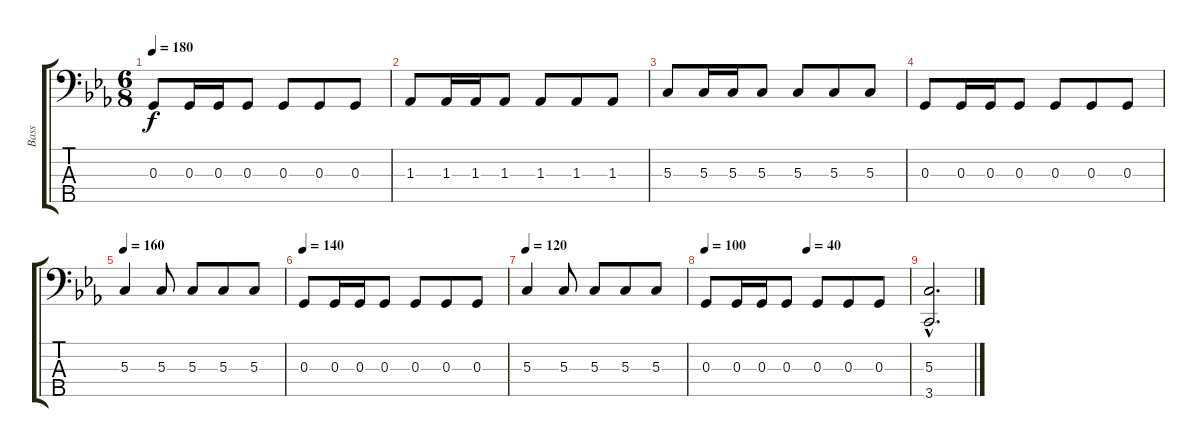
\track ("Bass" "Bass") {instrument fretlessbass}
\staff {score tabs}
\tuning (F2 C2 G1 D1 A0) {hide}
\ts (6 8)
\tempo 180
\clef f4
\ks cminor
0.3.8{dy f} 0.3.16 0.3.16 0.3.8 0.3.8 0.3.8 0.3.8 |
1.3.8 1.3.16 1.3.16 1.3.8 1.3.8 1.3.8 1.3.8 |
5.3.8 5.3.16 5.3.16 5.3.8 5.3.8 5.3.8 5.3.8 |
0.3.8 0.3.16 0.3.16 0.3.8 0.3.8 0.3.8 0.3.8 |
\tempo 160
5.3.4 5.3.8 5.3.8 5.3.8 5.3.8 |
\tempo 140
0.3.8 0.3.16 0.3.16 0.3.8 0.3.8 0.3.8 0.3.8 |
\tempo 120
5.3.4 5.3.8 5.3.8 5.3.8 5.3.8 |
\tempo 100
\tempo (40 0.5)
0.3.8 0.3.16 0.3.16 0.3.8 0.3.8 0.3.8 0.3.8 |
(5.3{hac} 3.5{hac}).2{d}
